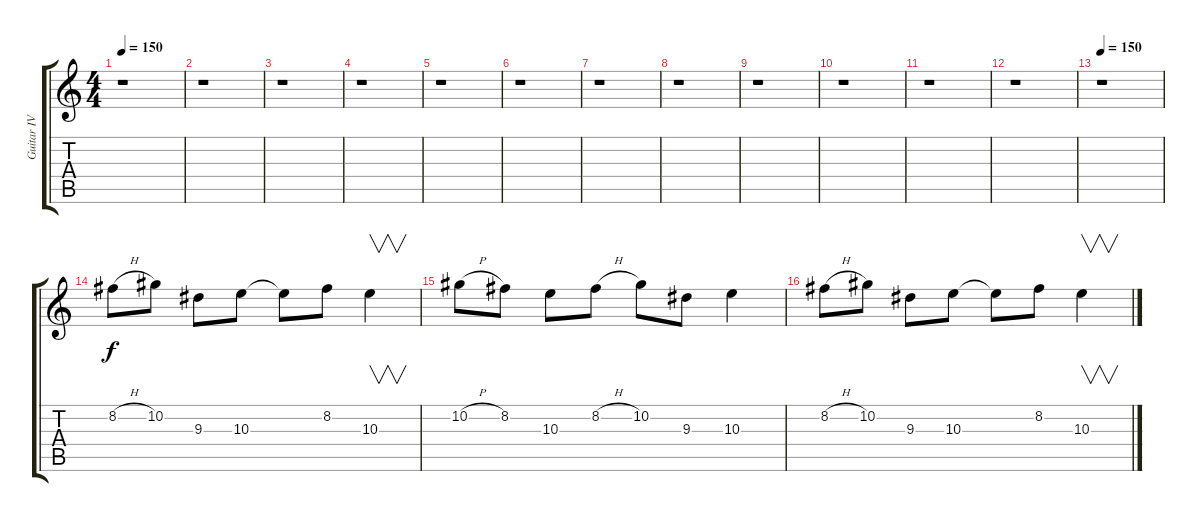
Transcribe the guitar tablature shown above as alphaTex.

\track ("Guitar IV" "Guitar IV") {instrument distortionguitar}
\staff {score tabs}
\tuning (Eb4 Bb3 Gb3 Db3 Ab2 Eb2) {hide}
\ts (4 4)
\tempo 150
\clef g2
\ks c
r.1{dy f} |
r.1 |
r.1 |
r.1 |
r.1 |
r.1 |
r.1 |
r.1 |
r.1 |
r.1 |
r.1 |
r.1 |
\tempo 150
r.1 |
8.2{h}.8 10.2.8 9.3.8 10.3.8 10.3{t}.8 8.2.8 10.3.4{v} |
10.2{h}.8 8.2.8 10.3.8 8.2{h}.8 10.2.8 9.3.8 10.3.4 |
8.2{h}.8 10.2.8 9.3.8 10.3.8 10.3{t}.8 8.2.8 10.3.4{v}
